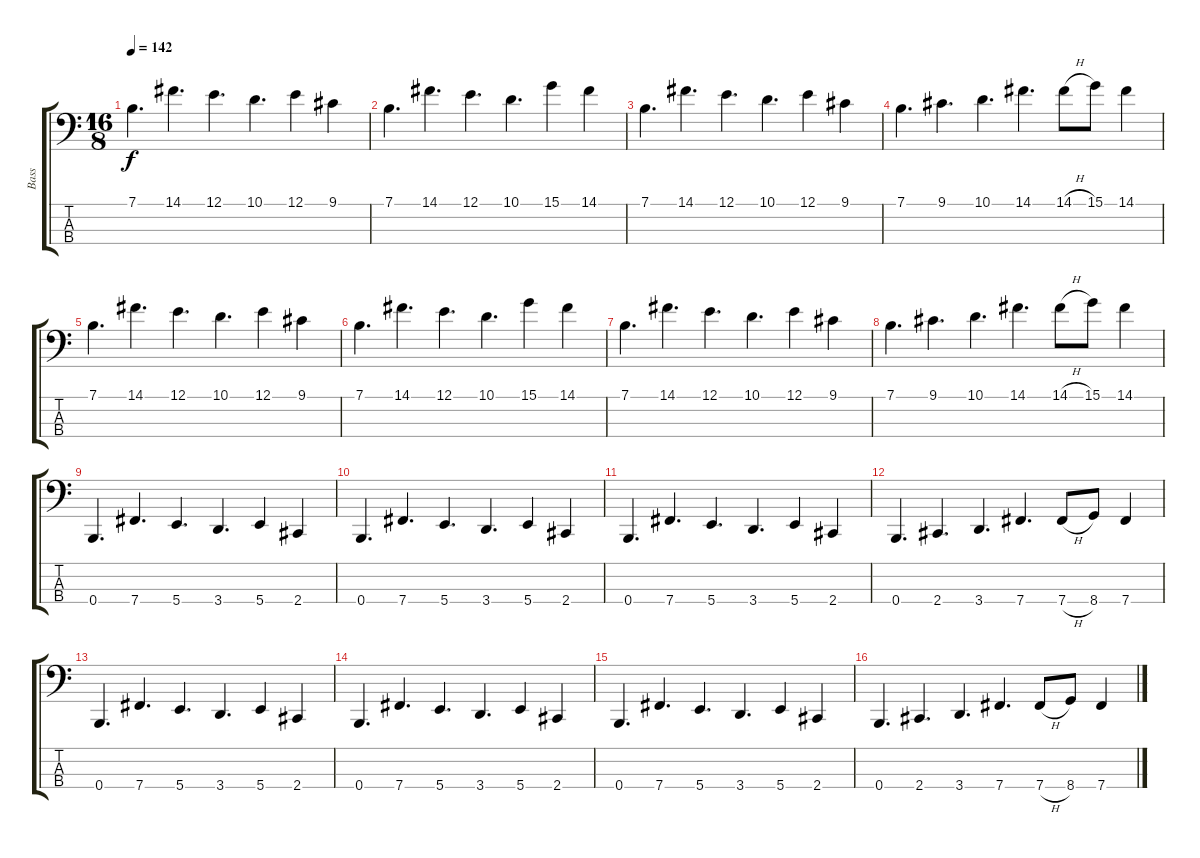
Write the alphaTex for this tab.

\track ("Bass" "Bass") {instrument electricbassfinger}
\staff {score tabs}
\tuning (E2 B1 Gb1 B0) {hide}
\ts (16 8)
\tempo 142
\clef f4
\ks c
7.1.4{d dy f} 14.1.4{d} 12.1.4{d} 10.1.4{d} 12.1.4 9.1.4 |
7.1.4{d} 14.1.4{d} 12.1.4{d} 10.1.4{d} 15.1.4 14.1.4 |
7.1.4{d} 14.1.4{d} 12.1.4{d} 10.1.4{d} 12.1.4 9.1.4 |
7.1.4{d} 9.1.4{d} 10.1.4{d} 14.1.4{d} 14.1{h}.8 15.1.8 14.1.4 |
7.1.4{d} 14.1.4{d} 12.1.4{d} 10.1.4{d} 12.1.4 9.1.4 |
7.1.4{d} 14.1.4{d} 12.1.4{d} 10.1.4{d} 15.1.4 14.1.4 |
7.1.4{d} 14.1.4{d} 12.1.4{d} 10.1.4{d} 12.1.4 9.1.4 |
7.1.4{d} 9.1.4{d} 10.1.4{d} 14.1.4{d} 14.1{h}.8 15.1.8 14.1.4 |
0.4.4{d} 7.4.4{d} 5.4.4{d} 3.4.4{d} 5.4.4 2.4.4 |
0.4.4{d} 7.4.4{d} 5.4.4{d} 3.4.4{d} 5.4.4 2.4.4 |
0.4.4{d} 7.4.4{d} 5.4.4{d} 3.4.4{d} 5.4.4 2.4.4 |
0.4.4{d} 2.4.4{d} 3.4.4{d} 7.4.4{d} 7.4{h}.8 8.4.8 7.4.4 |
0.4.4{d} 7.4.4{d} 5.4.4{d} 3.4.4{d} 5.4.4 2.4.4 |
0.4.4{d} 7.4.4{d} 5.4.4{d} 3.4.4{d} 5.4.4 2.4.4 |
0.4.4{d} 7.4.4{d} 5.4.4{d} 3.4.4{d} 5.4.4 2.4.4 |
0.4.4{d} 2.4.4{d} 3.4.4{d} 7.4.4{d} 7.4{h}.8 8.4.8 7.4.4
